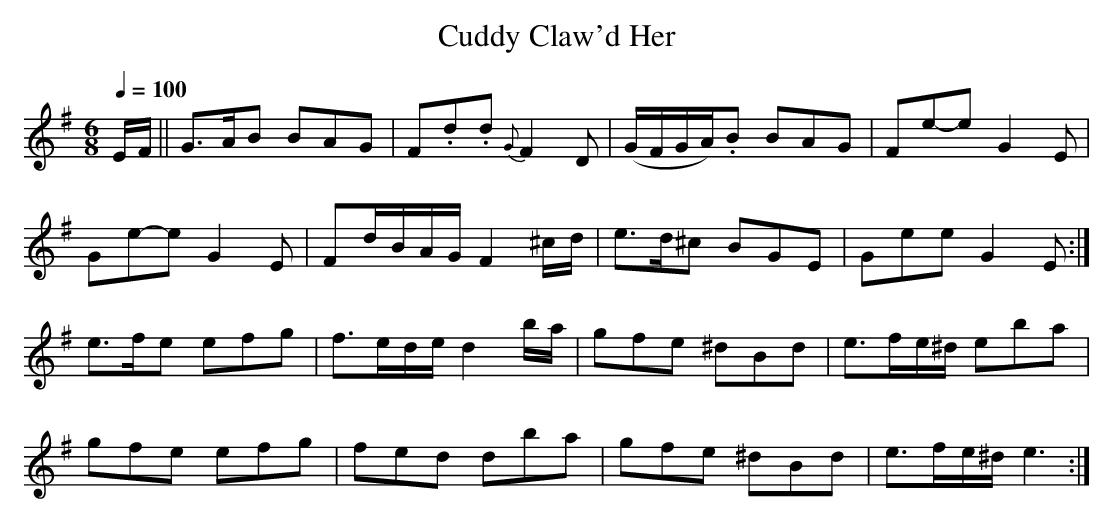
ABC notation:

X:1
T:Cuddy Claw'd Her
M:6/8
Q:1/4=100
K:E Minor
E/F/||\
G>AB BAG|F.d.d  {G}F2D    |(G/F/G/A/).B BAG|Fe-e     G2E |
Ge-e G2E|Fd/B/A/G/ F2^c/d/| e>d^c       BGE|Gee      G2E:|
e>fe efg|f>ed/e/   d2b/a/ | gfe        ^dBd|e>fe/^d/ eba |
gfe  efg|fed       dba    | gfe        ^dBd|e>fe/^d/ e3 :|
